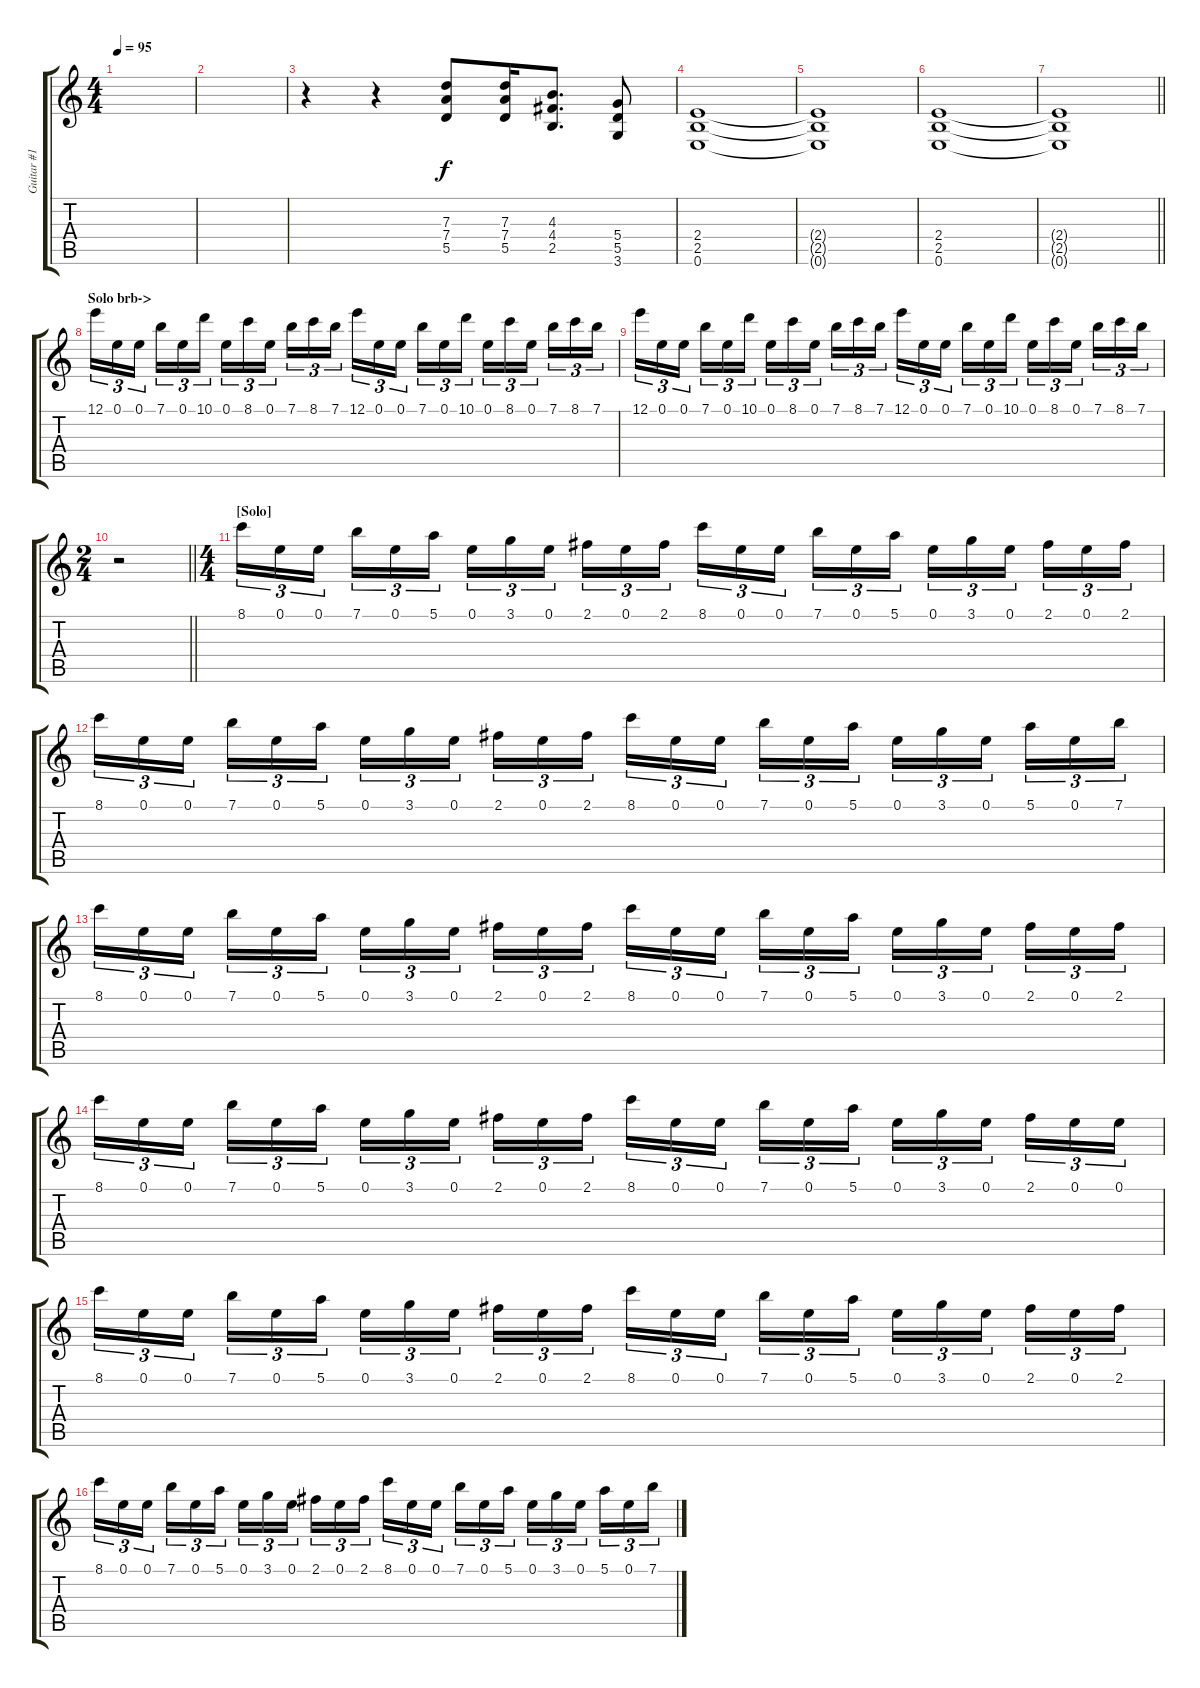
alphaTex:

\track ("Guitar #1" "Guitar #1") {instrument overdrivenguitar}
\staff {score tabs}
\tuning (E4 B3 G3 D3 A2 E2) {hide}
\ts (4 4)
\tempo 95
\clef g2
\ks c
|
|
r.4 r.4 (7.3 7.4 5.5).8 (7.3 7.4 5.5).16 (4.3 4.4 2.5).8{d} (5.4 5.5 3.6).8 |
(2.4 2.5 0.6).1 |
(2.4{t} 2.5{t} 0.6{t}).1 |
(2.4 2.5 0.6).1 |
\barLineRight lightlight
(2.4{t} 2.5{t} 0.6{t}).1 |
\section ("" "Solo brb->")
12.1.16{tu (3 2)} 0.1.16{tu (3 2)} 0.1.16{tu (3 2) beam splitsecondary} 7.1.16{tu (3 2)} 0.1.16{tu (3 2)} 10.1.16{tu (3 2)} 0.1.16{tu (3 2)} 8.1.16{tu (3 2)} 0.1.16{tu (3 2) beam splitsecondary} 7.1.16{tu (3 2)} 8.1.16{tu (3 2)} 7.1.16{tu (3 2)} 12.1.16{tu (3 2)} 0.1.16{tu (3 2)} 0.1.16{tu (3 2) beam splitsecondary} 7.1.16{tu (3 2)} 0.1.16{tu (3 2)} 10.1.16{tu (3 2)} 0.1.16{tu (3 2)} 8.1.16{tu (3 2)} 0.1.16{tu (3 2) beam splitsecondary} 7.1.16{tu (3 2)} 8.1.16{tu (3 2)} 7.1.16{tu (3 2)} |
12.1.16{tu (3 2)} 0.1.16{tu (3 2)} 0.1.16{tu (3 2) beam splitsecondary} 7.1.16{tu (3 2)} 0.1.16{tu (3 2)} 10.1.16{tu (3 2)} 0.1.16{tu (3 2)} 8.1.16{tu (3 2)} 0.1.16{tu (3 2) beam splitsecondary} 7.1.16{tu (3 2)} 8.1.16{tu (3 2)} 7.1.16{tu (3 2)} 12.1.16{tu (3 2)} 0.1.16{tu (3 2)} 0.1.16{tu (3 2) beam splitsecondary} 7.1.16{tu (3 2)} 0.1.16{tu (3 2)} 10.1.16{tu (3 2)} 0.1.16{tu (3 2)} 8.1.16{tu (3 2)} 0.1.16{tu (3 2) beam splitsecondary} 7.1.16{tu (3 2)} 8.1.16{tu (3 2)} 7.1.16{tu (3 2)} |
\ts (2 4)
\barLineRight lightlight
r.2 |
\ts (4 4)
\section ("" "[Solo]")
8.1.16{tu (3 2)} 0.1.16{tu (3 2)} 0.1.16{tu (3 2) beam splitsecondary} 7.1.16{tu (3 2)} 0.1.16{tu (3 2)} 5.1.16{tu (3 2)} 0.1.16{tu (3 2)} 3.1.16{tu (3 2)} 0.1.16{tu (3 2) beam splitsecondary} 2.1.16{tu (3 2)} 0.1.16{tu (3 2)} 2.1.16{tu (3 2)} 8.1.16{tu (3 2)} 0.1.16{tu (3 2)} 0.1.16{tu (3 2) beam splitsecondary} 7.1.16{tu (3 2)} 0.1.16{tu (3 2)} 5.1.16{tu (3 2)} 0.1.16{tu (3 2)} 3.1.16{tu (3 2)} 0.1.16{tu (3 2) beam splitsecondary} 2.1.16{tu (3 2)} 0.1.16{tu (3 2)} 2.1.16{tu (3 2)} |
8.1.16{tu (3 2)} 0.1.16{tu (3 2)} 0.1.16{tu (3 2) beam splitsecondary} 7.1.16{tu (3 2)} 0.1.16{tu (3 2)} 5.1.16{tu (3 2)} 0.1.16{tu (3 2)} 3.1.16{tu (3 2)} 0.1.16{tu (3 2) beam splitsecondary} 2.1.16{tu (3 2)} 0.1.16{tu (3 2)} 2.1.16{tu (3 2)} 8.1.16{tu (3 2)} 0.1.16{tu (3 2)} 0.1.16{tu (3 2) beam splitsecondary} 7.1.16{tu (3 2)} 0.1.16{tu (3 2)} 5.1.16{tu (3 2)} 0.1.16{tu (3 2)} 3.1.16{tu (3 2)} 0.1.16{tu (3 2) beam splitsecondary} 5.1.16{tu (3 2)} 0.1.16{tu (3 2)} 7.1.16{tu (3 2)} |
8.1.16{tu (3 2)} 0.1.16{tu (3 2)} 0.1.16{tu (3 2) beam splitsecondary} 7.1.16{tu (3 2)} 0.1.16{tu (3 2)} 5.1.16{tu (3 2)} 0.1.16{tu (3 2)} 3.1.16{tu (3 2)} 0.1.16{tu (3 2) beam splitsecondary} 2.1.16{tu (3 2)} 0.1.16{tu (3 2)} 2.1.16{tu (3 2)} 8.1.16{tu (3 2)} 0.1.16{tu (3 2)} 0.1.16{tu (3 2) beam splitsecondary} 7.1.16{tu (3 2)} 0.1.16{tu (3 2)} 5.1.16{tu (3 2)} 0.1.16{tu (3 2)} 3.1.16{tu (3 2)} 0.1.16{tu (3 2) beam splitsecondary} 2.1.16{tu (3 2)} 0.1.16{tu (3 2)} 2.1.16{tu (3 2)} |
8.1.16{tu (3 2)} 0.1.16{tu (3 2)} 0.1.16{tu (3 2) beam splitsecondary} 7.1.16{tu (3 2)} 0.1.16{tu (3 2)} 5.1.16{tu (3 2)} 0.1.16{tu (3 2)} 3.1.16{tu (3 2)} 0.1.16{tu (3 2) beam splitsecondary} 2.1.16{tu (3 2)} 0.1.16{tu (3 2)} 2.1.16{tu (3 2)} 8.1.16{tu (3 2)} 0.1.16{tu (3 2)} 0.1.16{tu (3 2) beam splitsecondary} 7.1.16{tu (3 2)} 0.1.16{tu (3 2)} 5.1.16{tu (3 2)} 0.1.16{tu (3 2)} 3.1.16{tu (3 2)} 0.1.16{tu (3 2) beam splitsecondary} 2.1.16{tu (3 2)} 0.1.16{tu (3 2)} 0.1.16{tu (3 2)} |
8.1.16{tu (3 2)} 0.1.16{tu (3 2)} 0.1.16{tu (3 2) beam splitsecondary} 7.1.16{tu (3 2)} 0.1.16{tu (3 2)} 5.1.16{tu (3 2)} 0.1.16{tu (3 2)} 3.1.16{tu (3 2)} 0.1.16{tu (3 2) beam splitsecondary} 2.1.16{tu (3 2)} 0.1.16{tu (3 2)} 2.1.16{tu (3 2)} 8.1.16{tu (3 2)} 0.1.16{tu (3 2)} 0.1.16{tu (3 2) beam splitsecondary} 7.1.16{tu (3 2)} 0.1.16{tu (3 2)} 5.1.16{tu (3 2)} 0.1.16{tu (3 2)} 3.1.16{tu (3 2)} 0.1.16{tu (3 2) beam splitsecondary} 2.1.16{tu (3 2)} 0.1.16{tu (3 2)} 2.1.16{tu (3 2)} |
8.1.16{tu (3 2)} 0.1.16{tu (3 2)} 0.1.16{tu (3 2) beam splitsecondary} 7.1.16{tu (3 2)} 0.1.16{tu (3 2)} 5.1.16{tu (3 2)} 0.1.16{tu (3 2)} 3.1.16{tu (3 2)} 0.1.16{tu (3 2) beam splitsecondary} 2.1.16{tu (3 2)} 0.1.16{tu (3 2)} 2.1.16{tu (3 2)} 8.1.16{tu (3 2)} 0.1.16{tu (3 2)} 0.1.16{tu (3 2) beam splitsecondary} 7.1.16{tu (3 2)} 0.1.16{tu (3 2)} 5.1.16{tu (3 2)} 0.1.16{tu (3 2)} 3.1.16{tu (3 2)} 0.1.16{tu (3 2) beam splitsecondary} 5.1.16{tu (3 2)} 0.1.16{tu (3 2)} 7.1.16{tu (3 2)}
